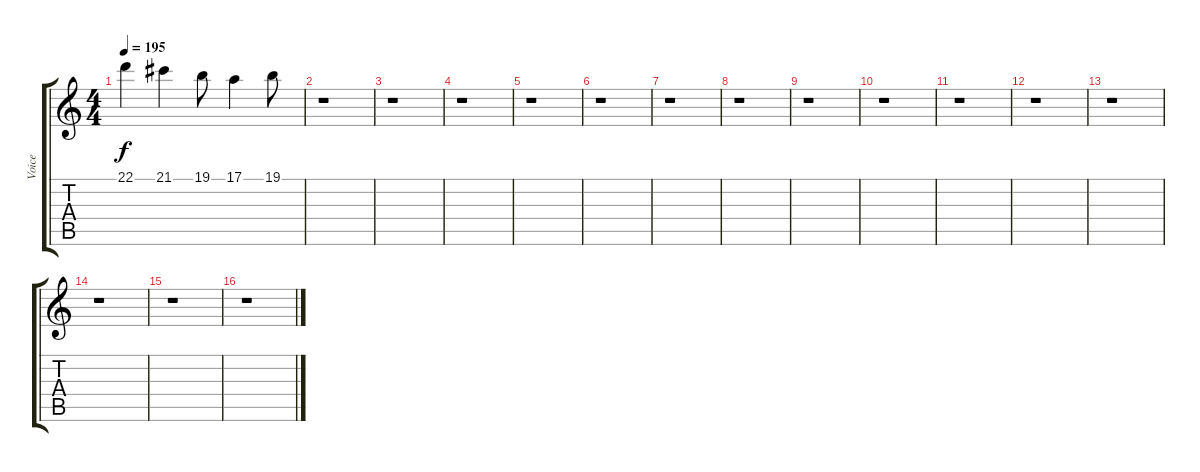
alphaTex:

\track ("Voice" "Voice") {instrument rockorgan}
\staff {score tabs}
\tuning (E4 B3 G3 D3 A2 E2) {hide}
\ts (4 4)
\tempo 195
\clef g2
\ks c
22.1.4{dy f} 21.1.4 19.1.8 17.1.4 19.1.8 |
r.1 |
r.1 |
r.1 |
r.1 |
r.1 |
r.1 |
r.1 |
r.1 |
r.1 |
r.1 |
r.1 |
r.1 |
r.1 |
r.1 |
r.1
